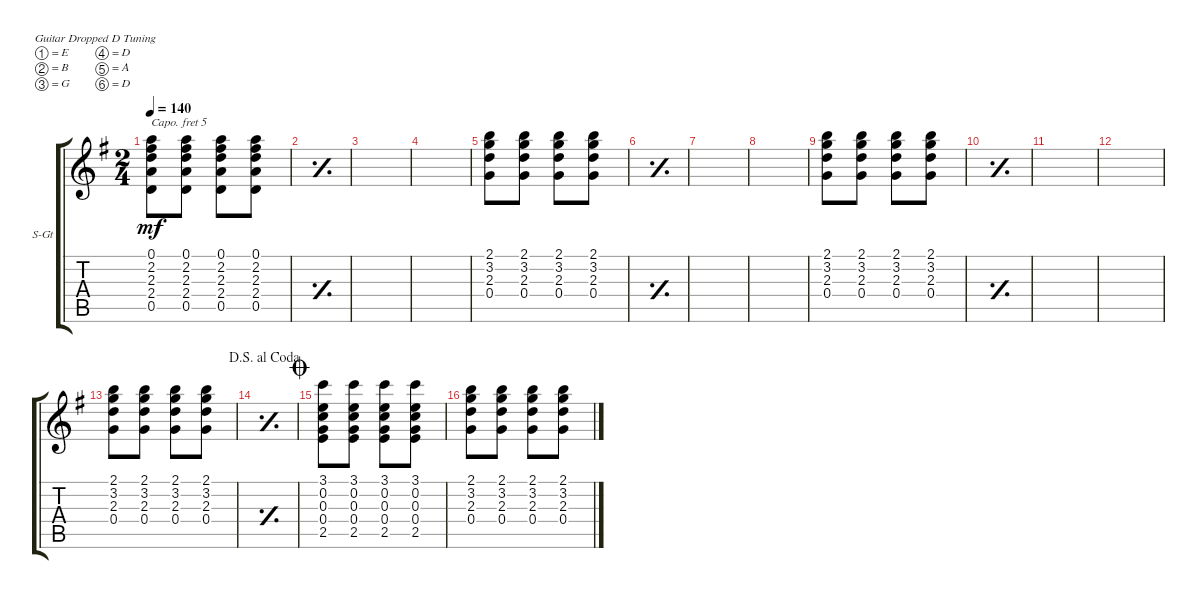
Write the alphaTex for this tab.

\defaultSystemsLayout 4
\bracketExtendMode groupsimilarinstruments
\firstSystemTrackNameOrientation horizontal
\otherSystemsTrackNameOrientation horizontal
\track ("Steel Guitar" "S-Gt") {instrument acousticguitarsteel}
\staff {score tabs}
\capo 5
\tuning (E4 B3 G3 D3 A2 D2)
\ts (2 4)
\tempo 140
\clef g2
\ks g
(0.1 2.2 2.3 2.4 0.5).8{dy mf} (0.1 2.2 2.3 2.4 0.5).8 (0.1 2.2 2.3 2.4 0.5).8 (0.1 2.2 2.3 2.4 0.5).8 |
\simile simple
|
|
|
\simile none
(2.1 3.2 2.3 0.4).8 (2.1 3.2 2.3 0.4).8 (2.1 3.2 2.3 0.4).8 (2.1 3.2 2.3 0.4).8 |
\simile simple
|
|
|
\simile none
(2.1 3.2 2.3 0.4).8 (2.1 3.2 2.3 0.4).8 (2.1 3.2 2.3 0.4).8 (2.1 3.2 2.3 0.4).8 |
\simile simple
|
|
|
\simile none
(2.1 3.2 2.3 0.4).8 (2.1 3.2 2.3 0.4).8 (2.1 3.2 2.3 0.4).8 (2.1 3.2 2.3 0.4).8 |
\jump dalsegnoalcoda
\simile simple
|
\jump coda
\simile none
(3.1 0.2 0.3 0.4 2.5).8 (3.1 0.2 0.3 0.4 2.5).8 (3.1 0.2 0.3 0.4 2.5).8 (3.1 0.2 0.3 0.4 2.5).8 |
(2.1 3.2 2.3 0.4).8 (2.1 3.2 2.3 0.4).8 (2.1 3.2 2.3 0.4).8 (2.1 3.2 2.3 0.4).8
